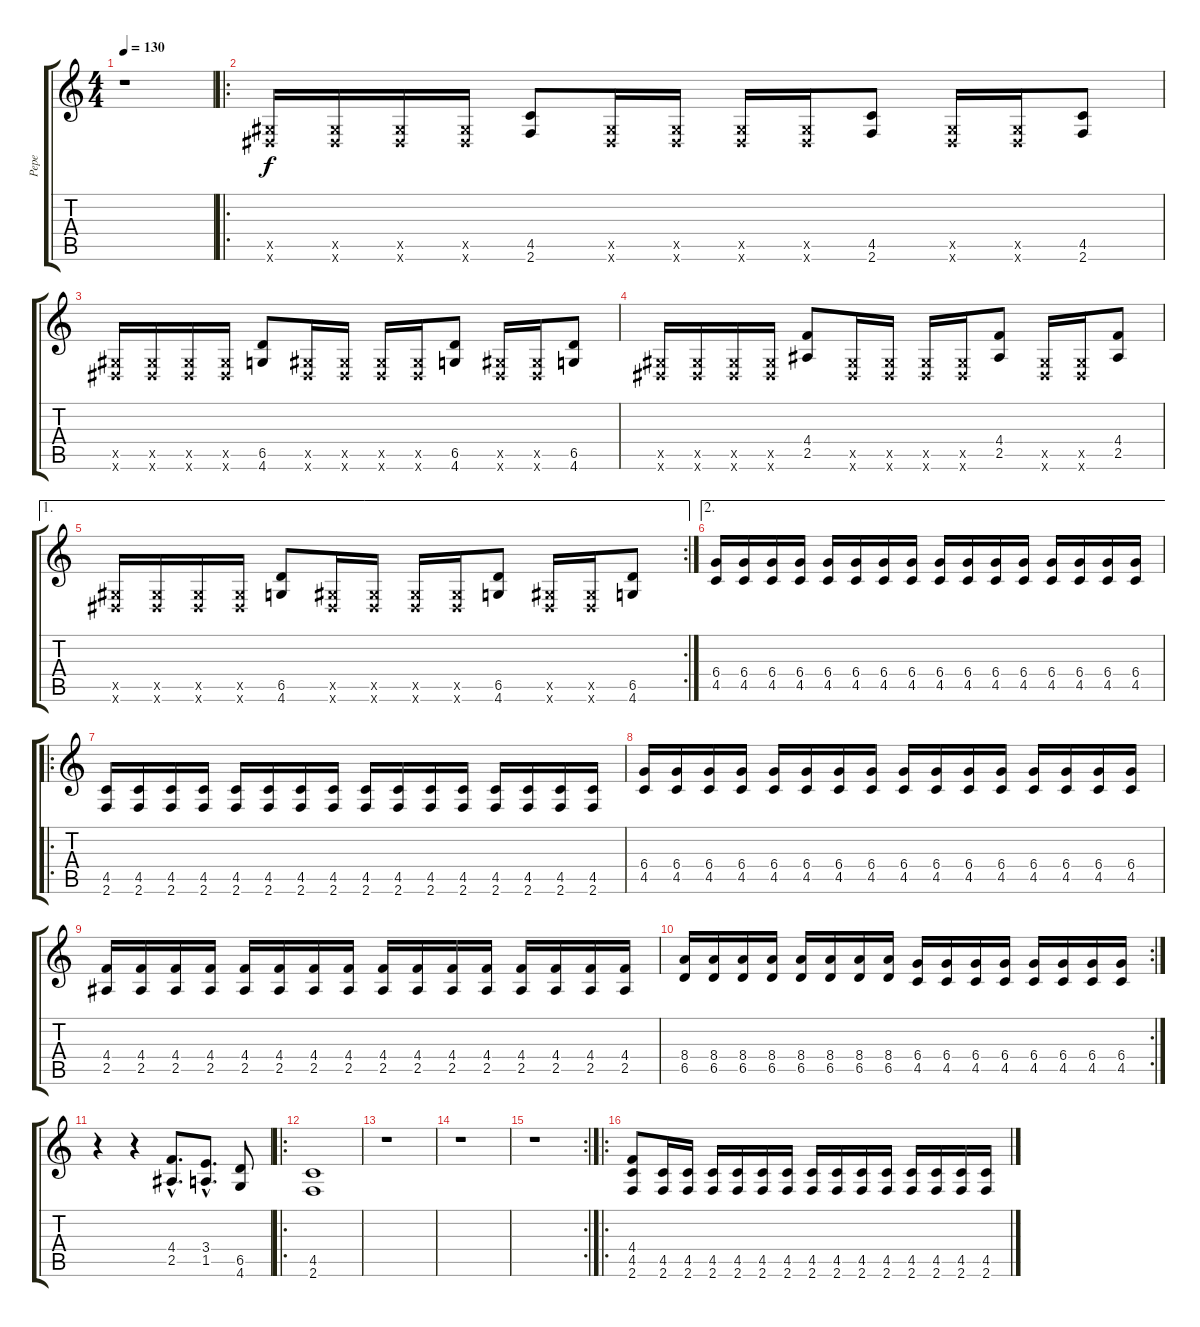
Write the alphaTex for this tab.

\track ("Pepe" "Pepe") {instrument distortionguitar}
\staff {score tabs}
\tuning (Eb4 Bb3 Gb3 Db3 Ab2 Eb2) {hide}
\ts (4 4)
\tempo 130
\clef g2
\ks c
r.1{dy f instrument distortionguitar} |
\ro
(0.5{x} 0.6{x}).16 (0.5{x} 0.6{x}).16 (0.5{x} 0.6{x}).16 (0.5{x} 0.6{x}).16 (4.5 2.6).8 (0.5{x} 0.6{x}).16 (0.5{x} 0.6{x}).16 (0.5{x} 0.6{x}).16 (0.5{x} 0.6{x}).16 (4.5 2.6).8 (0.5{x} 0.6{x}).16 (0.5{x} 0.6{x}).16 (4.5 2.6).8 |
(0.5{x} 0.6{x}).16 (0.5{x} 0.6{x}).16 (0.5{x} 0.6{x}).16 (0.5{x} 0.6{x}).16 (6.5 4.6).8 (0.5{x} 0.6{x}).16 (0.5{x} 0.6{x}).16 (0.5{x} 0.6{x}).16 (0.5{x} 0.6{x}).16 (6.5 4.6).8 (0.5{x} 0.6{x}).16 (0.5{x} 0.6{x}).16 (6.5 4.6).8 |
(0.5{x} 0.6{x}).16 (0.5{x} 0.6{x}).16 (0.5{x} 0.6{x}).16 (0.5{x} 0.6{x}).16 (4.4 2.5).8 (0.5{x} 0.6{x}).16 (0.5{x} 0.6{x}).16 (0.5{x} 0.6{x}).16 (0.5{x} 0.6{x}).16 (4.4 2.5).8 (0.5{x} 0.6{x}).16 (0.5{x} 0.6{x}).16 (4.4 2.5).8 |
\ae 1
\rc 2
(0.5{x} 0.6{x}).16 (0.5{x} 0.6{x}).16 (0.5{x} 0.6{x}).16 (0.5{x} 0.6{x}).16 (6.5 4.6).8 (0.5{x} 0.6{x}).16 (0.5{x} 0.6{x}).16 (0.5{x} 0.6{x}).16 (0.5{x} 0.6{x}).16 (6.5 4.6).8 (0.5{x} 0.6{x}).16 (0.5{x} 0.6{x}).16 (6.5 4.6).8 |
\ae 2
(6.4 4.5).16 (6.4 4.5).16 (6.4 4.5).16 (6.4 4.5).16 (6.4 4.5).16 (6.4 4.5).16 (6.4 4.5).16 (6.4 4.5).16 (6.4 4.5).16 (6.4 4.5).16 (6.4 4.5).16 (6.4 4.5).16 (6.4 4.5).16 (6.4 4.5).16 (6.4 4.5).16 (6.4 4.5).16 |
\ro
(4.5 2.6).16 (4.5 2.6).16 (4.5 2.6).16 (4.5 2.6).16 (4.5 2.6).16 (4.5 2.6).16 (4.5 2.6).16 (4.5 2.6).16 (4.5 2.6).16 (4.5 2.6).16 (4.5 2.6).16 (4.5 2.6).16 (4.5 2.6).16 (4.5 2.6).16 (4.5 2.6).16 (4.5 2.6).16 |
(6.4 4.5).16 (6.4 4.5).16 (6.4 4.5).16 (6.4 4.5).16 (6.4 4.5).16 (6.4 4.5).16 (6.4 4.5).16 (6.4 4.5).16 (6.4 4.5).16 (6.4 4.5).16 (6.4 4.5).16 (6.4 4.5).16 (6.4 4.5).16 (6.4 4.5).16 (6.4 4.5).16 (6.4 4.5).16 |
(4.4 2.5).16 (4.4 2.5).16 (4.4 2.5).16 (4.4 2.5).16 (4.4 2.5).16 (4.4 2.5).16 (4.4 2.5).16 (4.4 2.5).16 (4.4 2.5).16 (4.4 2.5).16 (4.4 2.5).16 (4.4 2.5).16 (4.4 2.5).16 (4.4 2.5).16 (4.4 2.5).16 (4.4 2.5).16 |
\rc 2
(8.4 6.5).16 (8.4 6.5).16 (8.4 6.5).16 (8.4 6.5).16 (8.4 6.5).16 (8.4 6.5).16 (8.4 6.5).16 (8.4 6.5).16 (6.4 4.5).16 (6.4 4.5).16 (6.4 4.5).16 (6.4 4.5).16 (6.4 4.5).16 (6.4 4.5).16 (6.4 4.5).16 (6.4 4.5).16 |
r.4 r.4 (4.4{hac} 2.5).8{d} (3.4{hac} 1.5{hac}).8{d} (6.5 4.6).8 |
\ro
(4.5 2.6).1{volume 3} |
r.1 |
r.1 |
\rc 2
r.1 |
\ro
(4.4 4.5 2.6).8{volume 16 instrument distortionguitar} (4.5 2.6).16{instrument electricguitarmuted} (4.5 2.6).16 (4.5 2.6).16 (4.5 2.6).16 (4.5 2.6).16 (4.5 2.6).16 (4.5 2.6).16 (4.5 2.6).16 (4.5 2.6).16 (4.5 2.6).16 (4.5 2.6).16 (4.5 2.6).16 (4.5 2.6).16 (4.5 2.6).16
